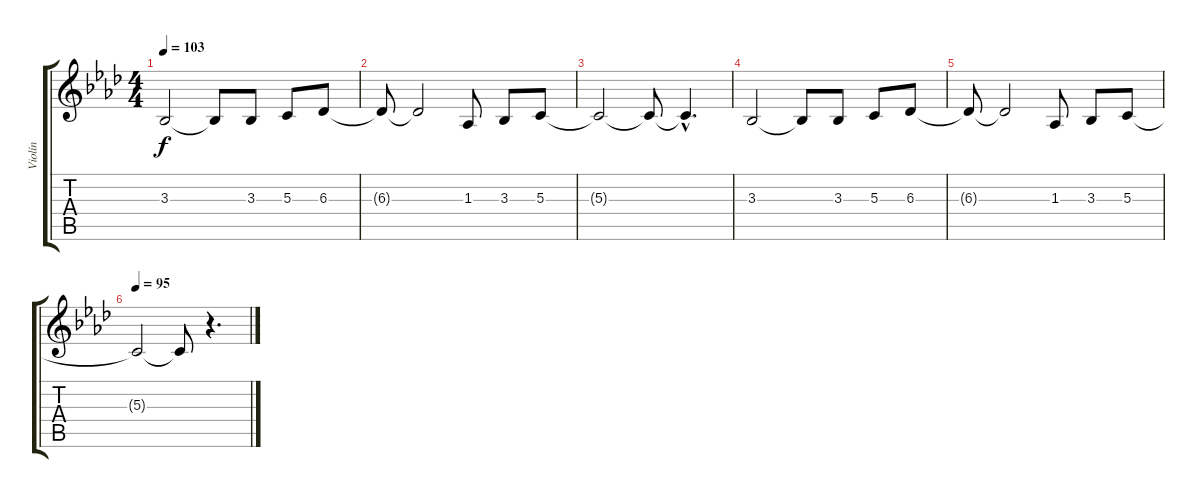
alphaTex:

\track ("Violín" "Violín") {instrument violin}
\staff {score tabs}
\tuning (E4 B3 G3 D3 A2 E2) {hide}
\ts (4 4)
\tempo 103
\clef g2
\ks ab
3.3.2{dy f} 3.3{t}.8 3.3.8 5.3.8 6.3.8 |
6.3{t}.8 6.3{t}.2 1.3.8 3.3.8 5.3.8 |
5.3{t}.2 5.3{t}.8 5.3{hac t}.4{d} |
3.3.2 3.3{t}.8 3.3.8 5.3.8 6.3.8 |
6.3{t}.8 6.3{t}.2 1.3.8 3.3.8 5.3.8 |
\tempo 95
5.3{t}.2 5.3{t}.8 r.4{d}
